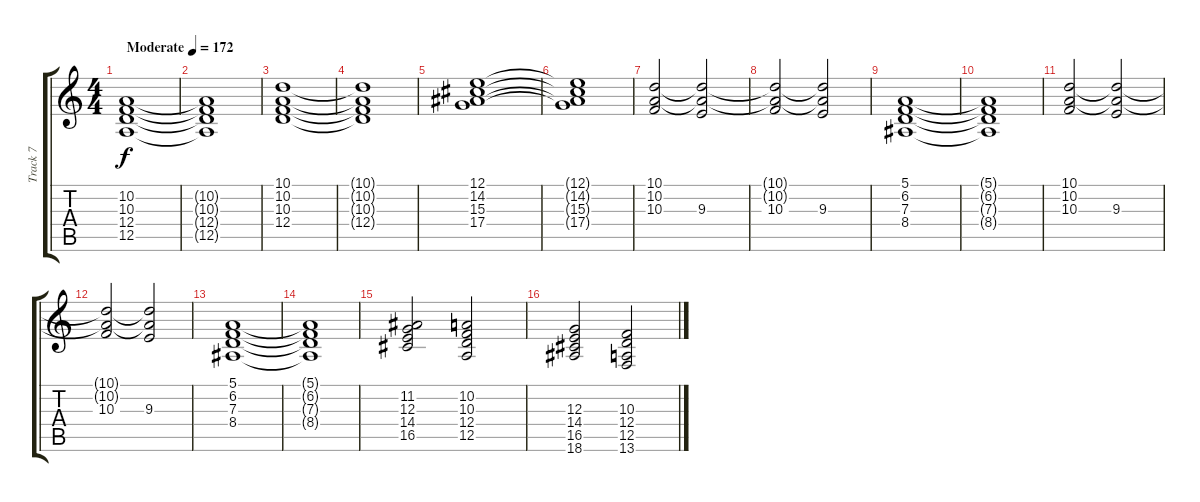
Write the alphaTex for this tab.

\track ("Track 7" "Track 7") {instrument stringensemble1}
\staff {score tabs}
\tuning (E4 B3 G3 D3 A2 E2) {hide}
\ts (4 4)
\tempo (172 "Moderate")
\clef g2
\ks c
(10.2 10.3 12.4 12.5).1{dy f instrument stringensemble1} |
(10.2{t} 10.3{t} 12.4{t} 12.5{t}).1 |
(10.1 10.2 10.3 12.4).1 |
(10.1{t} 10.2{t} 10.3{t} 12.4{t}).1 |
(12.1 14.2 15.3 17.4).1 |
(12.1{t} 14.2{t} 15.3{t} 17.4{t}).1 |
(10.1 10.2 10.3).2 (10.1{t} 10.2{t} 9.3).2 |
(10.1{t} 10.2{t} 10.3).2 (10.1{t} 10.2{t} 9.3).2 |
(5.1 6.2 7.3 8.4).1 |
(5.1{t} 6.2{t} 7.3{t} 8.4{t}).1 |
(10.1 10.2 10.3).2 (10.1{t} 10.2{t} 9.3).2 |
(10.1{t} 10.2{t} 10.3).2 (10.1{t} 10.2{t} 9.3).2 |
(5.1 6.2 7.3 8.4).1 |
(5.1{t} 6.2{t} 7.3{t} 8.4{t}).1 |
(11.2 12.3 14.4 16.5).2 (10.2 10.3 12.4 12.5).2 |
(12.3 14.4 16.5 18.6).2 (10.3 12.4 12.5 13.6).2
